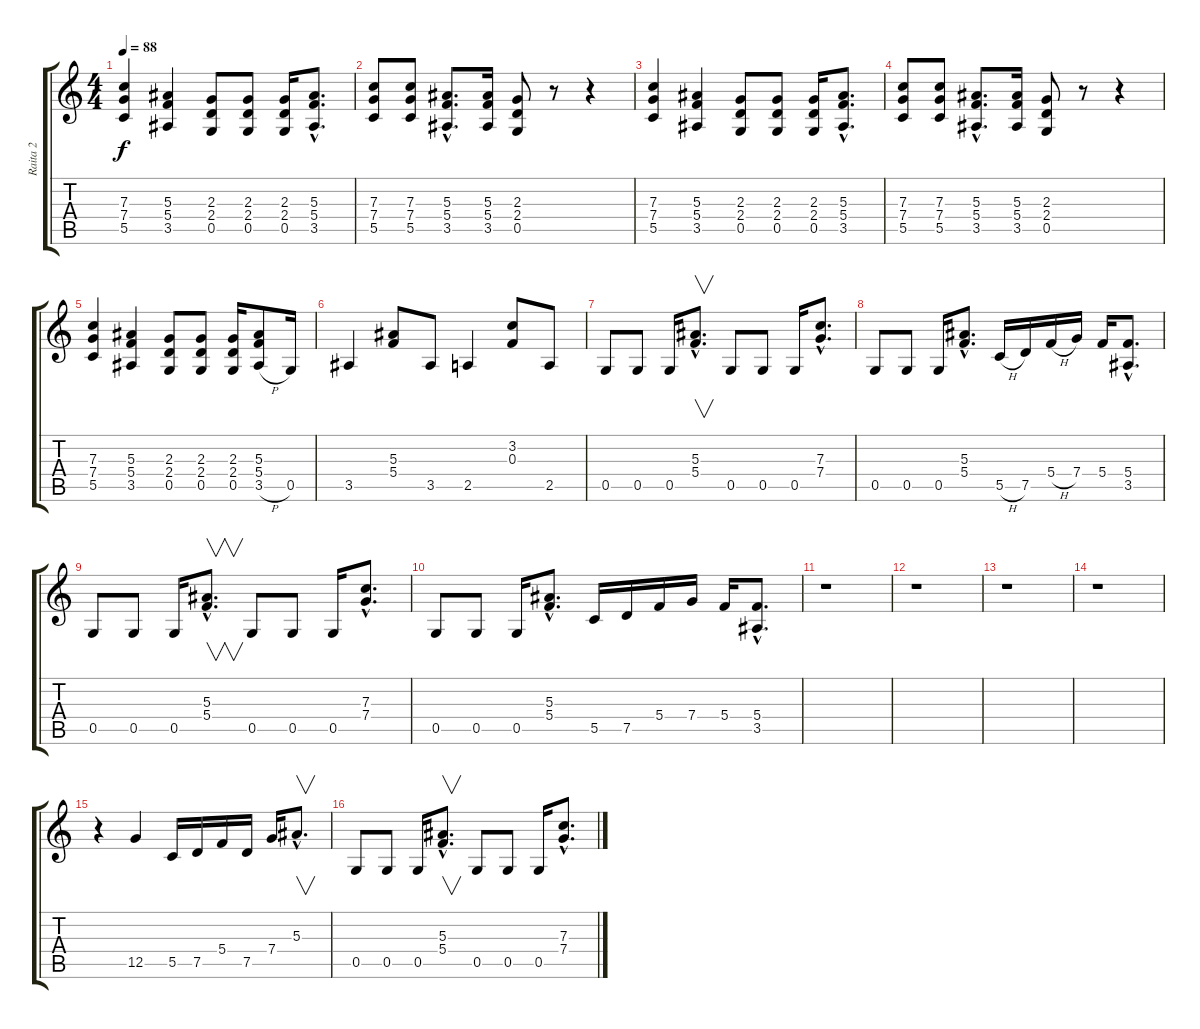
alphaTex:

\track ("Raita 2" "Raita 2") {instrument distortionguitar}
\staff {score tabs}
\tuning (D4 A3 F3 C3 G2 D2) {hide}
\ts (4 4)
\tempo 88
\clef g2
\ks c
(7.3 7.4 5.5).4{dy f} (5.3 5.4 3.5).4 (2.3 2.4 0.5).8 (2.3 2.4 0.5).8 (2.3 2.4 0.5).16 (5.3{hac} 5.4{hac} 3.5{hac}).8{d} |
(7.3 7.4 5.5).8 (7.3 7.4 5.5).8 (5.3{hac} 5.4{hac} 3.5{hac}).8{d} (5.3 5.4 3.5).16 (2.3 2.4 0.5).8 r.8 r.4 |
(7.3 7.4 5.5).4 (5.3 5.4 3.5).4 (2.3 2.4 0.5).8 (2.3 2.4 0.5).8 (2.3 2.4 0.5).16 (5.3{hac} 5.4{hac} 3.5{hac}).8{d} |
(7.3 7.4 5.5).8 (7.3 7.4 5.5).8 (5.3{hac} 5.4{hac} 3.5{hac}).8{d} (5.3 5.4 3.5).16 (2.3 2.4 0.5).8 r.8 r.4 |
(7.3 7.4 5.5).4 (5.3 5.4 3.5).4 (2.3 2.4 0.5).8 (2.3 2.4 0.5).8 (2.3 2.4 0.5).16 (5.3 5.4 3.5{h}).8 0.5.16 |
3.5.4 (5.3 5.4).8 3.5.8 2.5.4 (3.2 0.3).8 2.5.8 |
0.5.8 0.5.8 0.5.16 (5.3{hac} 5.4{hac}).8{v d} 0.5.8 0.5.8 0.5.16 (7.3{hac} 7.4{hac}).8{d} |
0.5.8 0.5.8 0.5.16 (5.3{hac} 5.4{hac}).8{d} 5.5{h}.16 7.5.16 5.4{h}.16 7.4.16 5.4.16 (5.4{hac} 3.5{hac}).8{d} |
0.5.8 0.5.8 0.5.16 (5.3{hac} 5.4{hac}).8{v d} 0.5.8 0.5.8 0.5.16 (7.3{hac} 7.4{hac}).8{d} |
0.5.8 0.5.8 0.5.16 (5.3{hac} 5.4{hac}).8{d} 5.5.16 7.5.16 5.4.16 7.4.16 5.4.16 (5.4{hac} 3.5{hac}).8{d} |
r.1 |
r.1 |
r.1 |
r.1 |
r.4 12.5.4 5.5.16 7.5.16 5.4.16 7.5.16 7.4.16 5.3{hac}.8{v d} |
0.5.8 0.5.8 0.5.16 (5.3{hac} 5.4{hac}).8{v d} 0.5.8 0.5.8 0.5.16 (7.3{hac} 7.4{hac}).8{d}
